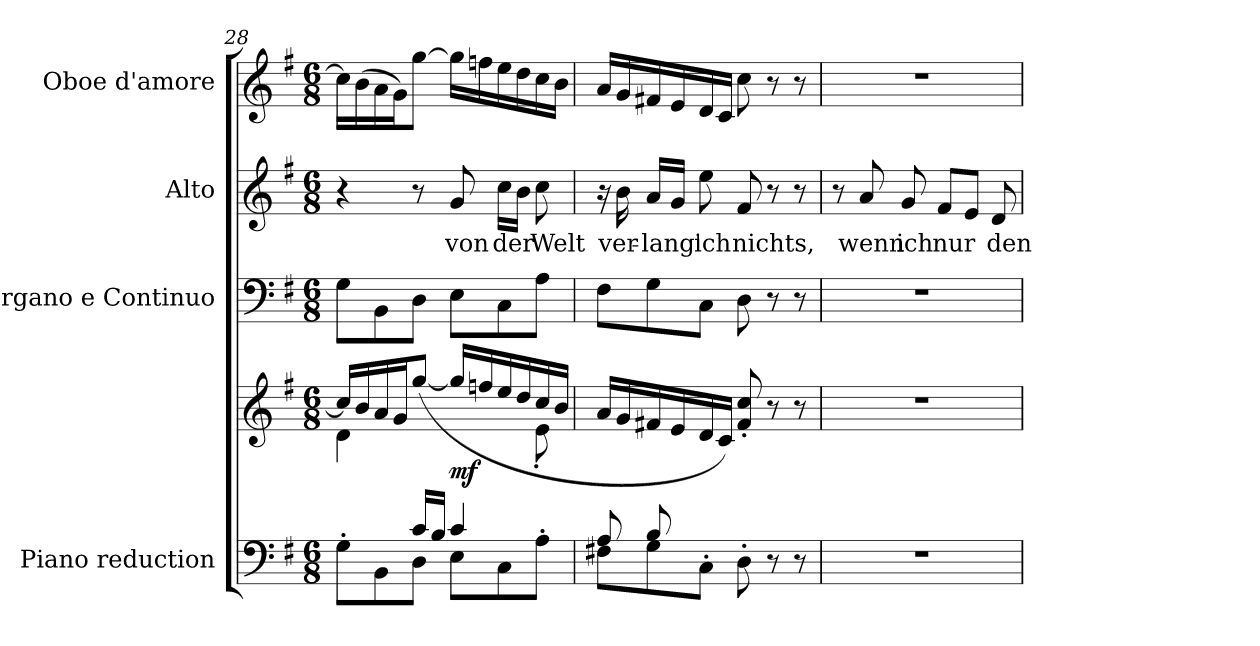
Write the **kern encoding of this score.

**kern	**kern	**dynam	**kern	**kern	**text	**kern
*part4	*part4	*part4	*part3	*part2	*part2	*part1
*staff5	*staff4	*staff4/5	*staff3	*staff2	*staff2	*staff1
*I"Piano reduction	*	*	*I"Organo e Continuo	*I"Alto	*	*I"Oboe d'amore
*I'Pno	*	*	*	*	*	*I'Ob
*clefF4	*clefG2	*	*clefF4	*clefG2	*	*clefG2
*k[f#]	*k[f#]	*	*k[f#]	*k[f#]	*	*k[f#]
*M6/8	*M6/8	*	*M6/8	*M6/8	*	*M6/8
=28	=28	=28	=28	=28	=28	=28
*^	*^	*	*	*	*	*
4ryy	8G'\L	16cc/LL]	(<4d\	.	8G\L	4r	.	16cc\LL]
.	.	16b/	.	.	.	.	.	(>16b\
.	8BB\	16a/	.	.	8BB\	.	.	16a\
.	.	16g/J	.	.	.	.	.	16g\J)
16c/LL	8D\J	(>[8gg/J	4.ryy	.	8D\J	8r	.	[8gg\J
16B/JJ)	.	.	.	.	.	.	.	.
!	!	!	!	!LO:DY:b	!	!	!LO:LY:b	!
4c/	8E\L	16gg/LL]	.	mf	8E\L	8g/	von	16gg\LL]
.	.	16ffn/	.	.	.	.	.	16ffn\
!	!	!	!	!	!	!	!LO:LY:b	!
.	8C\	16ee/	.	.	8C\	16cc\LL	der	16ee\
.	.	16dd/	.	.	.	16b\JJ	.	16dd\
!	!	!	!	!	!	!	!LO:LY:b	!
8ryy	8A'\J	16cc/	8e'\	.	8A\J	8cc\	Welt	16cc\
.	.	16b/JJ	.	.	.	.	.	16b\JJ
!!LO:LB:g=z
=29	=29	=29	=29	=29	=29	=29	=29	=29
8A/L	8F#X\L	16a/LL	4ryy	.	8F#\L	16r	.	16a/LL
!	!	!	!	!	!	!	!LO:LY:b	!
.	.	16g/	.	.	.	16b\	ver-	16g/
!	!	!	!	!	!	!	!LO:LY:b	!
8B/	8G\	16f#X/	.	.	8G\	16a/LL	lang'	16f#X/
.	.	16e/	.	.	.	16g/JJ	.	16e/
!	!	!	!	!	!	!	!LO:LY:b	!
2ryy	8C'\J	16d/	8g\J	.	8C\J	8ee\	ich	16d/
.	.	16c/JJ)	.	.	.	.	.	16c/JJ
!	!	!	!	!	!	!	!LO:LY:b	!
.	8D'\	8f#/' 8cc/'	8ryy	.	8D\	8f#/	nichts,	8cc\
.	8r	8r	8ryy	.	8r	8r	.	8r
.	8r	8r	8ryy	.	8r	8r	.	8r
*v	*v	*	*	*	*	*	*	*
*	*v	*v	*	*	*	*	*
=30	=30	=30	=30	=30	=30	=30
2.r	2.r	.	2.r	8r	.	2.r
!	!	!	!	!	!LO:LY:b	!
.	.	.	.	8a/	wenn	.
!	!	!	!	!	!LO:LY:b	!
.	.	.	.	8g/	ich	.
!	!	!	!	!	!LO:LY:b	!
.	.	.	.	8f#/L	nur	.
.	.	.	.	8e/J	.	.
!	!	!	!	!	!LO:LY:b	!
.	.	.	.	8d/	den	.
=	=	=	=	=	=	=
*-	*-	*-	*-	*-	*-	*-
